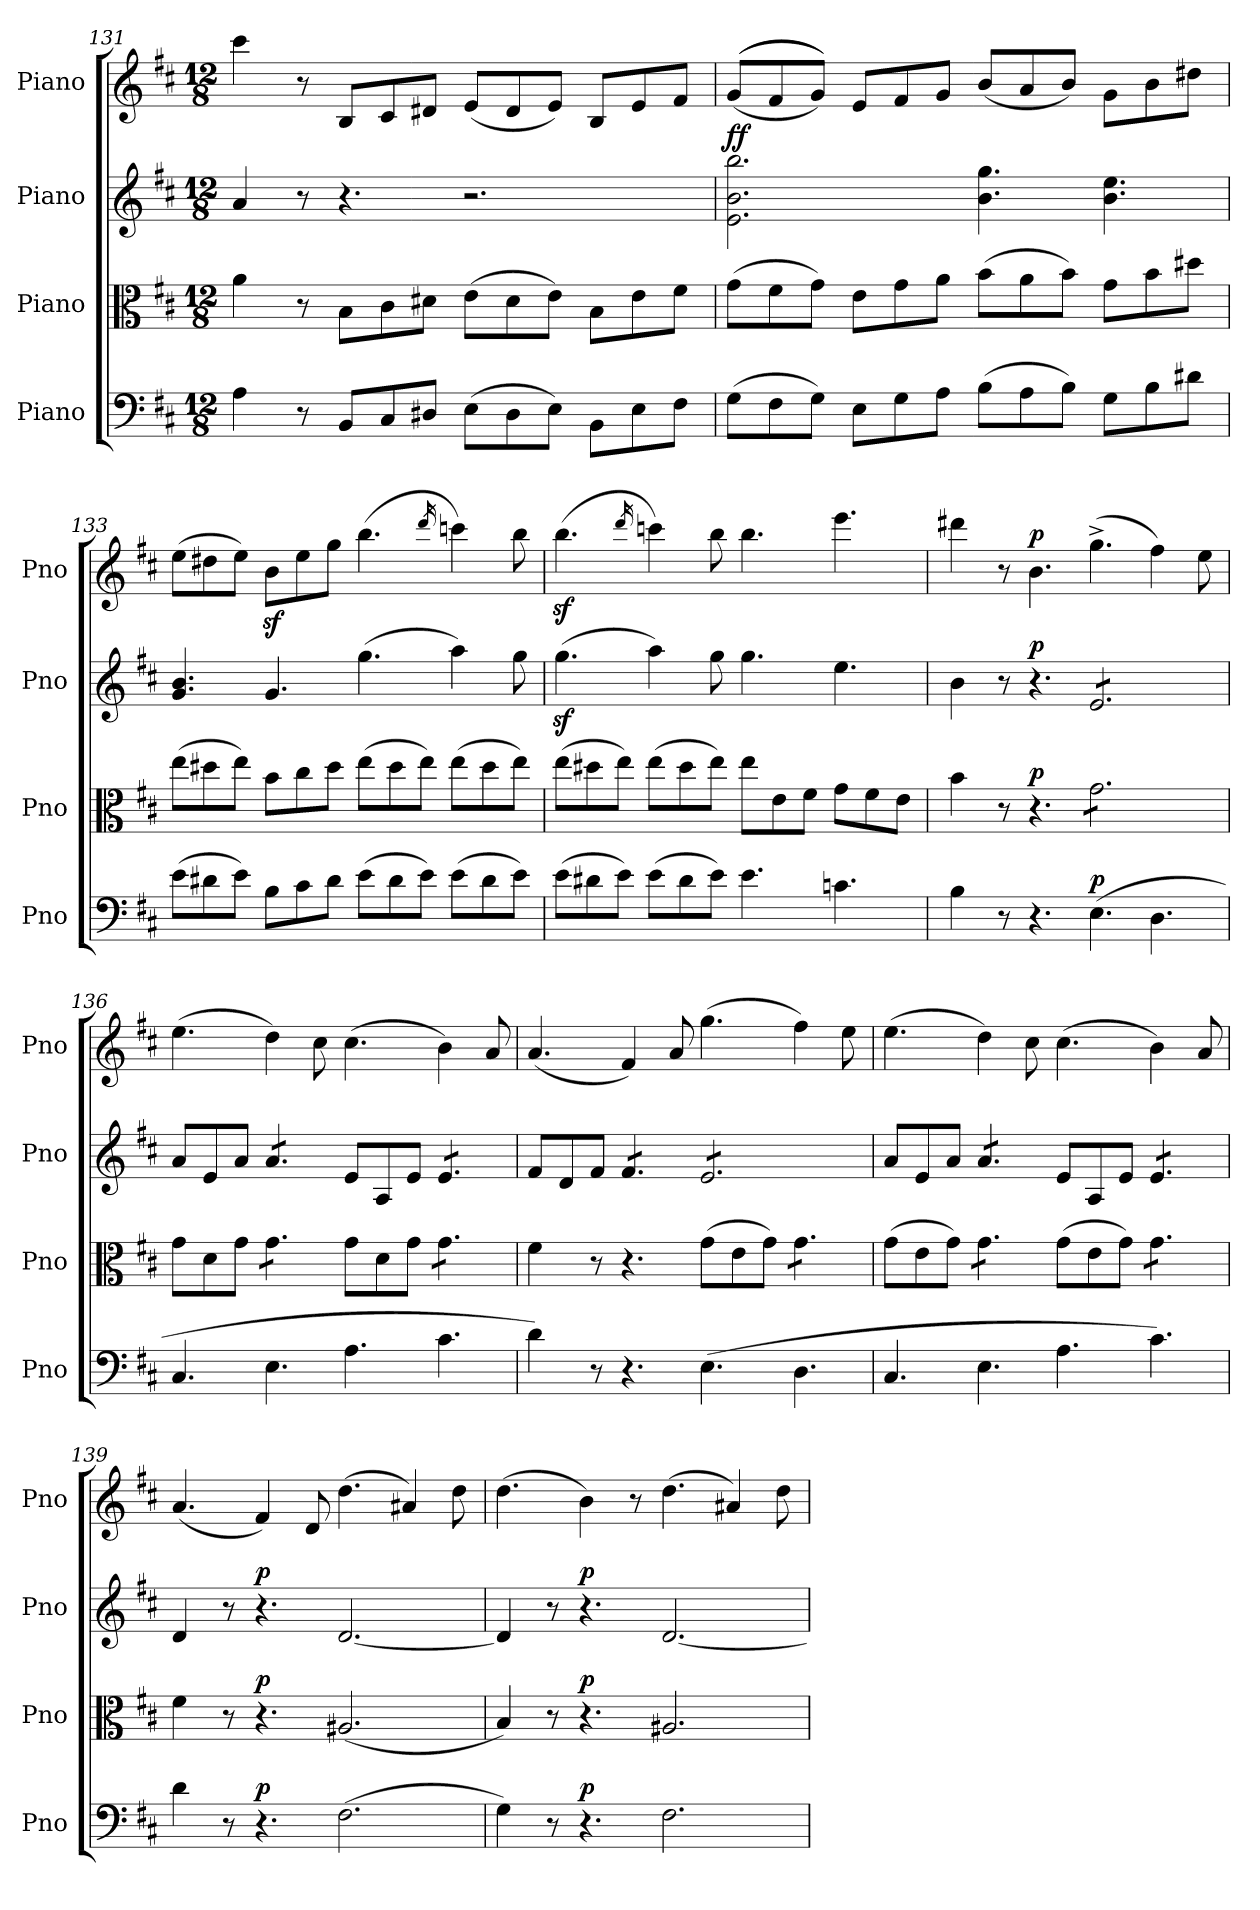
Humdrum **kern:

**kern	**dynam	**kern	**dynam	**kern	**dynam	**kern	**dynam
*part4	*part4	*part3	*part3	*part2	*part2	*part1	*part1
*staff4	*staff4	*staff3	*staff3	*staff2	*staff2	*staff1	*staff1
*I"Piano	*	*I"Piano	*	*I"Piano	*	*I"Piano	*
*I'Pno	*	*I'Pno	*	*I'Pno	*	*I'Pno	*
*clefF4	*	*clefC3	*	*clefG2	*	*clefG2	*
*k[f#c#]	*	*k[f#c#]	*	*k[f#c#]	*	*k[f#c#]	*
*M12/8	*	*M12/8	*	*M12/8	*	*M12/8	*
=131	=131	=131	=131	=131	=131	=131	=131
4A\	.	4a\	.	4a/	.	4ccc#\	.
8r	.	8r	.	8r	.	8r	.
8BB/L	.	8B\L	.	4.r	.	8B/L	.
8C#/	.	8c#\	.	.	.	8c#/	.
8D#X/J	.	8d#X\J	.	.	.	8d#X/J	.
(8E\L	.	(8e\L	.	2.r	.	(8e/L	.
8D#\	.	8d#\	.	.	.	8d#/	.
8E\J)	.	8e\J)	.	.	.	8e/J)	.
8BB\L	.	8B\L	.	.	.	8B/L	.
8E\	.	8e\	.	.	.	8e/	.
8F#\J	.	8f#\J	.	.	.	8f#/J	.
=132	=132	=132	=132	=132	=132	=132	=132
!	!	!	!	!	!LO:DY:a	!	!
!	!	!	!	!	!LO:DY:n=1:a	!	!
(8G\L	.	(8g\L	.	2.e\ 2.b\ 2.bb\	f f	(((8g/L	.
8F#\	.	8f#\	.	.	.	8f#/	.
8G\J)	.	8g\J)	.	.	.	8g/J)))	.
8E\L	.	8e\L	.	.	.	8e/L	.
8G\	.	8g\	.	.	.	8f#/	.
8A\J	.	8a\J	.	.	.	8g/J	.
(8B\L	.	(8b\L	.	4.b\ 4.gg\	.	(8b/L	.
8A\	.	8a\	.	.	.	8a/	.
8B\J)	.	8b\J)	.	.	.	8b/J)	.
8G\L	.	8g\L	.	4.b\ 4.ee\	.	8g\L	.
8B\	.	8b\	.	.	.	8b\	.
8d#X\J	.	8dd#X\J	.	.	.	8dd#X\J	.
=133	=133	=133	=133	=133	=133	=133	=133
(8e\L	.	(8ee\L	.	4.g/ 4.b/	.	(8ee\L	.
8d#X\	.	8dd#X\	.	.	.	8dd#X\	.
8e\J)	.	8ee\J)	.	.	.	8ee\J)	.
8B\L	.	8b\L	.	4.g/	.	8bz>\L	.
8c#\	.	8cc#\	.	.	.	8ee\	.
8d#\J	.	8dd#\J	.	.	.	8gg\J	.
(8e\L	.	(8ee\L	.	(4.gg\	.	(4.bb\	.
8d#\	.	8dd#\	.	.	.	.	.
8e\J)	.	8ee\J)	.	.	.	.	.
.	.	.	.	.	.	16qddd/	.
(8e\L	.	(8ee\L	.	4aa\)	.	4cccn\)	.
8d#\	.	8dd#\	.	.	.	.	.
8e\J)	.	8ee\J)	.	8gg\	.	8bb\	.
!!LO:LB:g=z
=134	=134	=134	=134	=134	=134	=134	=134
(8e\L	.	(8ee\L	.	(4.ggz>\	.	(4.bbz>\	.
8d#X\	.	8dd#X\	.	.	.	.	.
8e\J)	.	8ee\J)	.	.	.	.	.
.	.	.	.	.	.	16qddd/	.
(8e\L	.	(8ee\L	.	4aa\)	.	4cccn\)	.
8d#\	.	8dd#\	.	.	.	.	.
8e\J)	.	8ee\J)	.	8gg\	.	8bb\	.
4.e\	.	8ee\L	.	4.gg\	.	4.bb\	.
.	.	8e\	.	.	.	.	.
.	.	8f#\J	.	.	.	.	.
4.cn\	.	8g\L	.	4.ee\	.	4.eee\	.
.	.	8f#\	.	.	.	.	.
.	.	8e\J	.	.	.	.	.
=135	=135	=135	=135	=135	=135	=135	=135
4B\	.	4b\	.	4b\	.	4ddd#X\	.
8r	.	8r	.	8r	.	8r	.
!	!	!	!LO:DY:a	!	!LO:DY:a	!	!LO:DY:a
4.r	.	4.r	p	4.r	p	4.b\	p
!	!LO:DY:a	!	!	!	!	!	!
*	*	*tremolo	*	*	*	*	*
*	*	*	*	*tremolo	*	*	*
(4.E\	p	8g\L	.	8e/L	.	(4.gg^\	.
.	.	8g\	.	8e/	.	.	.
.	.	8g\	.	8e/	.	.	.
4.D\	.	8g\	.	8e/	.	4ff#\)	.
.	.	8g\	.	8e/	.	.	.
.	.	8g\J	.	8e/J	.	8ee\	.
*	*	*	*	*Xtremolo	*	*	*
*	*	*Xtremolo	*	*	*	*	*
=136	=136	=136	=136	=136	=136	=136	=136
4.C#/	.	8g\L	.	8a/L	.	(4.ee\	.
.	.	8d\	.	8e/	.	.	.
.	.	8g\J	.	8a/J	.	.	.
*	*	*tremolo	*	*	*	*	*
*	*	*	*	*tremolo	*	*	*
4.E\	.	8g\L	.	8a/L	.	4dd\)	.
.	.	8g\	.	8a/	.	.	.
.	.	8g\J	.	8a/J	.	8cc#\	.
*	*	*	*	*Xtremolo	*	*	*
*	*	*Xtremolo	*	*	*	*	*
4.A\	.	8g\L	.	8e/L	.	(4.cc#\	.
.	.	8d\	.	8A/	.	.	.
.	.	8g\J	.	8e/J	.	.	.
*	*	*tremolo	*	*	*	*	*
*	*	*	*	*tremolo	*	*	*
4.c#\	.	8g\L	.	8e/L	.	4b\)	.
.	.	8g\	.	8e/	.	.	.
.	.	8g\J	.	8e/J	.	8a/	.
*	*	*	*	*Xtremolo	*	*	*
*	*	*Xtremolo	*	*	*	*	*
=137	=137	=137	=137	=137	=137	=137	=137
4d\)	.	4f#\	.	8f#/L	.	(4.a/	.
.	.	.	.	8d/	.	.	.
8r	.	8r	.	8f#/J	.	.	.
*	*	*	*	*tremolo	*	*	*
4.r	.	4.r	.	8f#/L	.	4f#/)	.
.	.	.	.	8f#/	.	.	.
.	.	.	.	8f#/J	.	8a/	.
(4.E\	.	(8g\L	.	8e/L	.	(4.gg\	.
.	.	8e\	.	8e/	.	.	.
.	.	8g\J)	.	8e/	.	.	.
*	*	*tremolo	*	*	*	*	*
4.D\	.	8g\L	.	8e/	.	4ff#\)	.
.	.	8g\	.	8e/	.	.	.
.	.	8g\J	.	8e/J	.	8ee\	.
*	*	*	*	*Xtremolo	*	*	*
*	*	*Xtremolo	*	*	*	*	*
=138	=138	=138	=138	=138	=138	=138	=138
4.C#/	.	(8g\L	.	8a/L	.	(4.ee\	.
.	.	8e\	.	8e/	.	.	.
.	.	8g\J)	.	8a/J	.	.	.
*	*	*tremolo	*	*	*	*	*
*	*	*	*	*tremolo	*	*	*
4.E\	.	8g\L	.	8a/L	.	4dd\)	.
.	.	8g\	.	8a/	.	.	.
.	.	8g\J	.	8a/J	.	8cc#\	.
*	*	*	*	*Xtremolo	*	*	*
*	*	*Xtremolo	*	*	*	*	*
4.A\	.	(8g\L	.	8e/L	.	(4.cc#\	.
.	.	8e\	.	8A/	.	.	.
.	.	8g\J)	.	8e/J	.	.	.
*	*	*tremolo	*	*	*	*	*
*	*	*	*	*tremolo	*	*	*
4.c#\)	.	8g\L	.	8e/L	.	4b\)	.
.	.	8g\	.	8e/	.	.	.
.	.	8g\J	.	8e/J	.	8a/	.
*	*	*	*	*Xtremolo	*	*	*
*	*	*Xtremolo	*	*	*	*	*
=139	=139	=139	=139	=139	=139	=139	=139
4d\	.	4f#\	.	4d/	.	(4.a/	.
8r	.	8r	.	8r	.	.	.
!	!LO:DY:a	!	!LO:DY:a	!	!LO:DY:a	!	!
4.r	p	4.r	p	4.r	p	4f#/)	.
.	.	.	.	.	.	8d/	.
(2.F#\	.	(2.A#X/	.	[2.d/	.	(4.dd\	.
.	.	.	.	.	.	4a#X/)	.
.	.	.	.	.	.	8dd\	.
=140	=140	=140	=140	=140	=140	=140	=140
4G\)	.	4B/)	.	4d/]	.	(4.dd\	.
8r	.	8r	.	8r	.	.	.
!	!LO:DY:a	!	!LO:DY:a	!	!LO:DY:a	!	!
4.r	p	4.r	p	4.r	p	4b\)	.
.	.	.	.	.	.	8r	.
2.F#\	.	2.A#X/	.	[2.d/	.	(4.dd\	.
.	.	.	.	.	.	4a#X/)	.
.	.	.	.	.	.	8dd\	.
=	=	=	=	=	=	=	=
*-	*-	*-	*-	*-	*-	*-	*-
